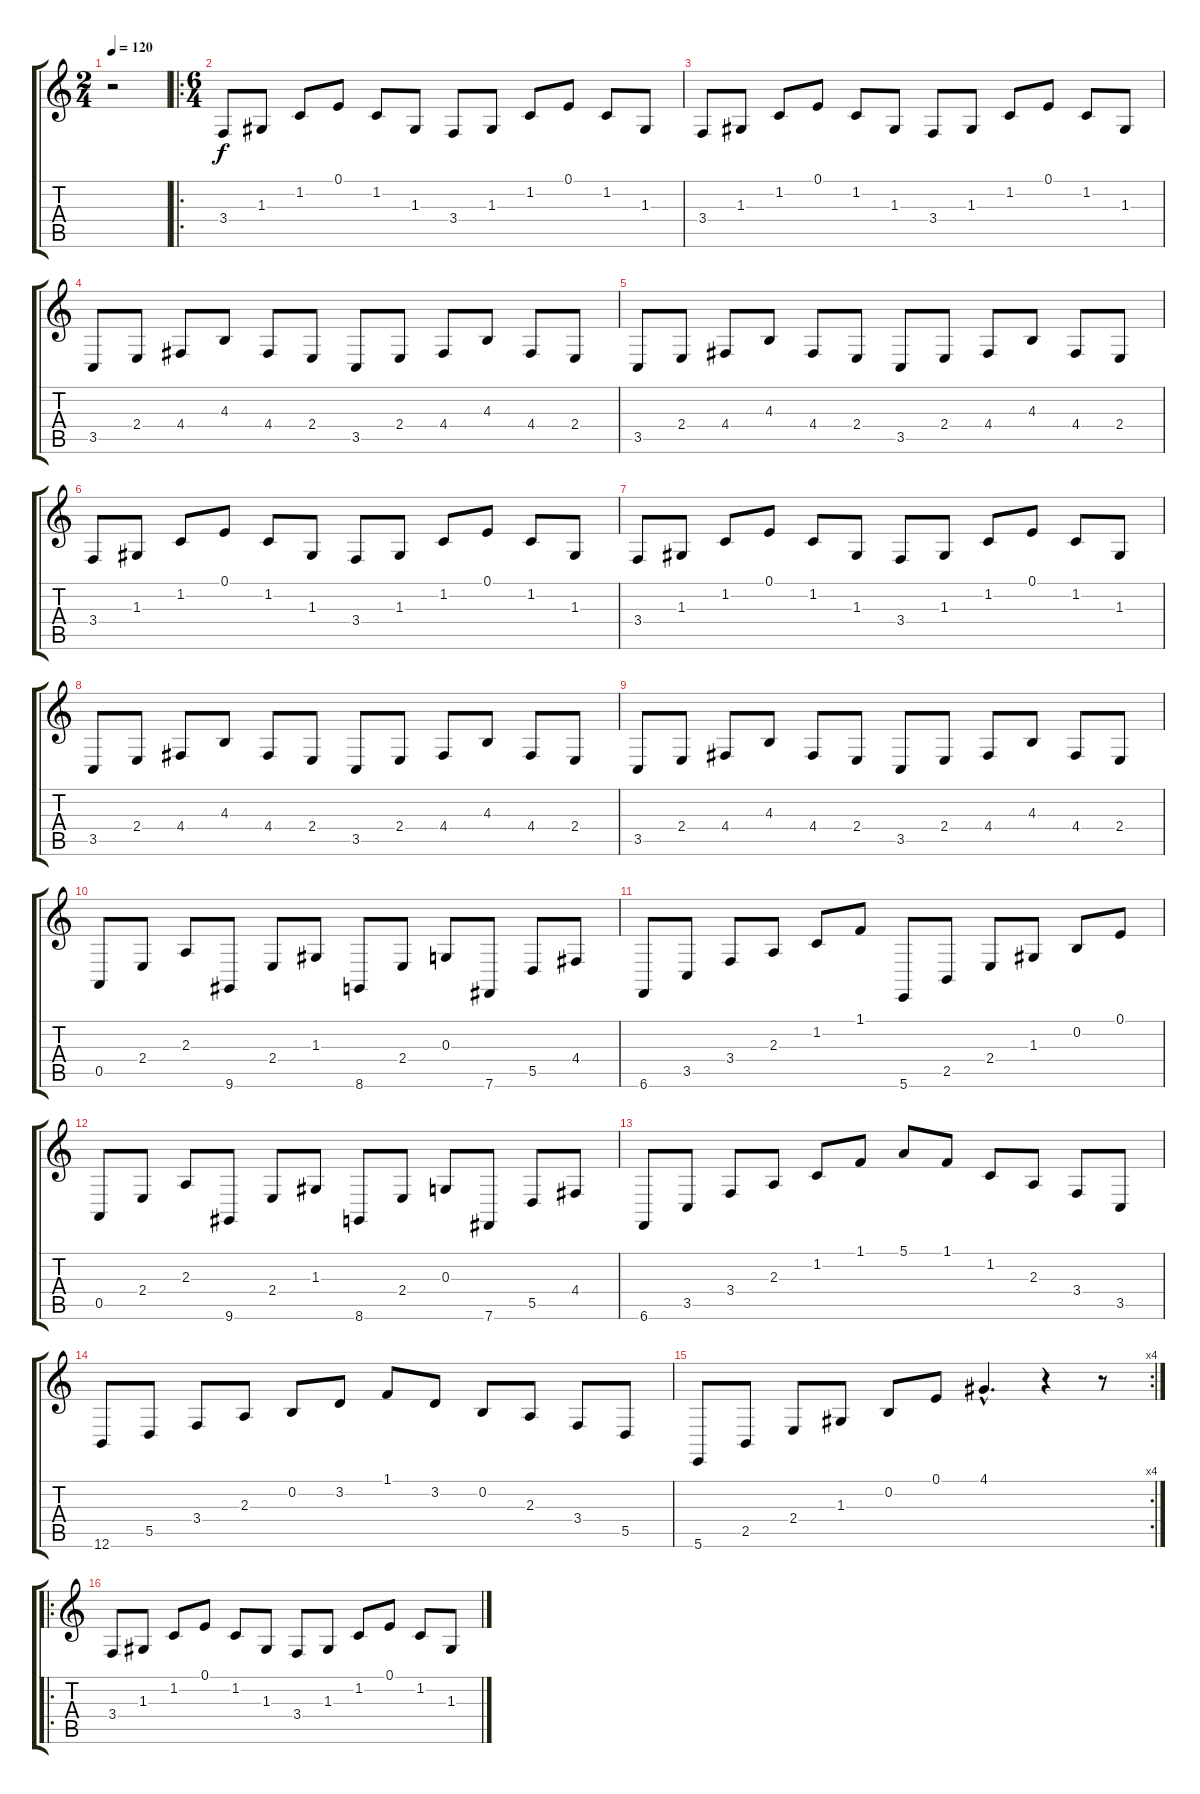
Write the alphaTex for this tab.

\track "" {instrument orchestralharp}
\staff {score tabs}
\tuning (E4 B3 G3 D3 A2 B1) {hide}
\ts (2 4)
\tempo 120
\clef g2
\ks c
r.2{dy f instrument orchestralharp} |
\ro
\ts (6 4)
3.4.8 1.3.8 1.2.8 0.1.8 1.2.8 1.3.8 3.4.8 1.3.8 1.2.8 0.1.8 1.2.8 1.3.8 |
3.4.8 1.3.8 1.2.8 0.1.8 1.2.8 1.3.8 3.4.8 1.3.8 1.2.8 0.1.8 1.2.8 1.3.8 |
3.5.8 2.4.8 4.4.8 4.3.8 4.4.8 2.4.8 3.5.8 2.4.8 4.4.8 4.3.8 4.4.8 2.4.8 |
3.5.8 2.4.8 4.4.8 4.3.8 4.4.8 2.4.8 3.5.8 2.4.8 4.4.8 4.3.8 4.4.8 2.4.8 |
3.4.8 1.3.8 1.2.8 0.1.8 1.2.8 1.3.8 3.4.8 1.3.8 1.2.8 0.1.8 1.2.8 1.3.8 |
3.4.8 1.3.8 1.2.8 0.1.8 1.2.8 1.3.8 3.4.8 1.3.8 1.2.8 0.1.8 1.2.8 1.3.8 |
3.5.8 2.4.8 4.4.8 4.3.8 4.4.8 2.4.8 3.5.8 2.4.8 4.4.8 4.3.8 4.4.8 2.4.8 |
3.5.8 2.4.8 4.4.8 4.3.8 4.4.8 2.4.8 3.5.8 2.4.8 4.4.8 4.3.8 4.4.8 2.4.8 |
0.5.8 2.4.8 2.3.8 9.6.8 2.4.8 1.3.8 8.6.8 2.4.8 0.3.8 7.6.8 5.5.8 4.4.8 |
6.6.8 3.5.8 3.4.8 2.3.8 1.2.8 1.1.8 5.6.8 2.5.8 2.4.8 1.3.8 0.2.8 0.1.8 |
0.5.8 2.4.8 2.3.8 9.6.8 2.4.8 1.3.8 8.6.8 2.4.8 0.3.8 7.6.8 5.5.8 4.4.8 |
6.6.8 3.5.8 3.4.8 2.3.8 1.2.8 1.1.8 5.1.8 1.1.8 1.2.8 2.3.8 3.4.8 3.5.8 |
12.6.8 5.5.8 3.4.8 2.3.8 0.2.8 3.2.8 1.1.8 3.2.8 0.2.8 2.3.8 3.4.8 5.5.8 |
\rc 4
5.6.8 2.5.8 2.4.8 1.3.8 0.2.8 0.1.8 4.1{hac}.4{d} r.4 r.8 |
\ro
3.4.8{volume 0} 1.3.8 1.2.8 0.1.8 1.2.8 1.3.8 3.4.8 1.3.8 1.2.8 0.1.8 1.2.8 1.3.8
